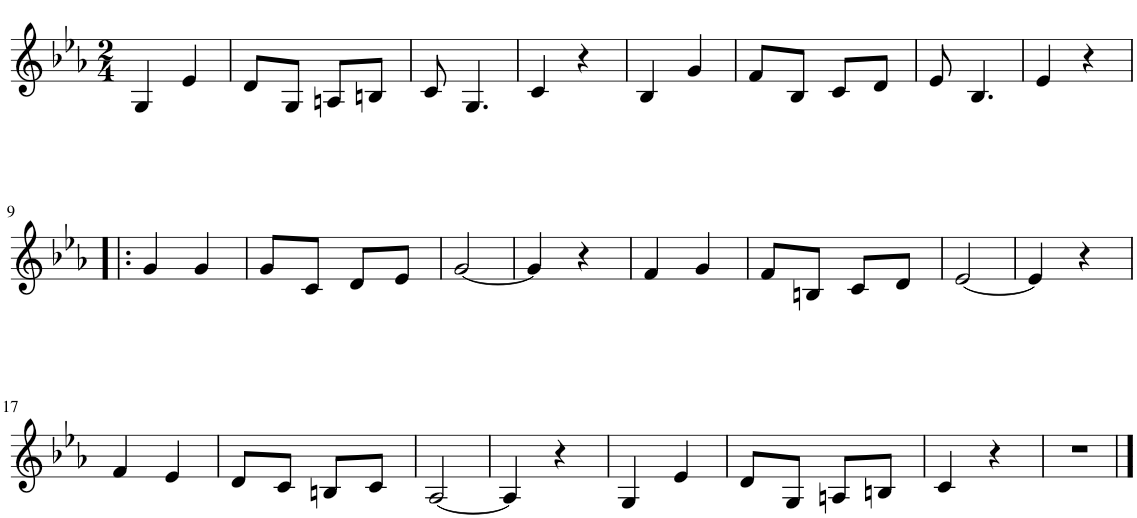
**kern
*part1
*staff1
*I"Voice
*clefG2
*k[b-e-a-]
*M2/4
=1
4G/
4e-/
=2
8d/L
8G/J
8An/L
8Bn/J
=3
8c/
4.G/
=4
4c/
4r
=5
4B-/
4g/
=6
8f/L
8B-/J
8c/L
8d/J
=7
8e-/
4.B-/
=8
4e-/
4r
!!LO:LB:g=z
=9!|:
4g/
4g/
=10
8g/L
8c/J
8d/L
8e-/J
=11
[2g/
=12
4g/]
4r
=13
4f/
4g/
=14
8f/L
8Bn/J
8c/L
8d/J
=15
[2e-/
=16
4e-/]
4r
!!LO:LB:g=z
=17
4f/
4e-/
=18
8d/L
8c/J
8Bn/L
8c/J
=19
[2A-/
=20
4A-/]
4r
=21
4G/
4e-/
=22
8d/L
8G/J
8An/L
8Bn/J
=23
4c/
4r
=24
2r
==
*-
